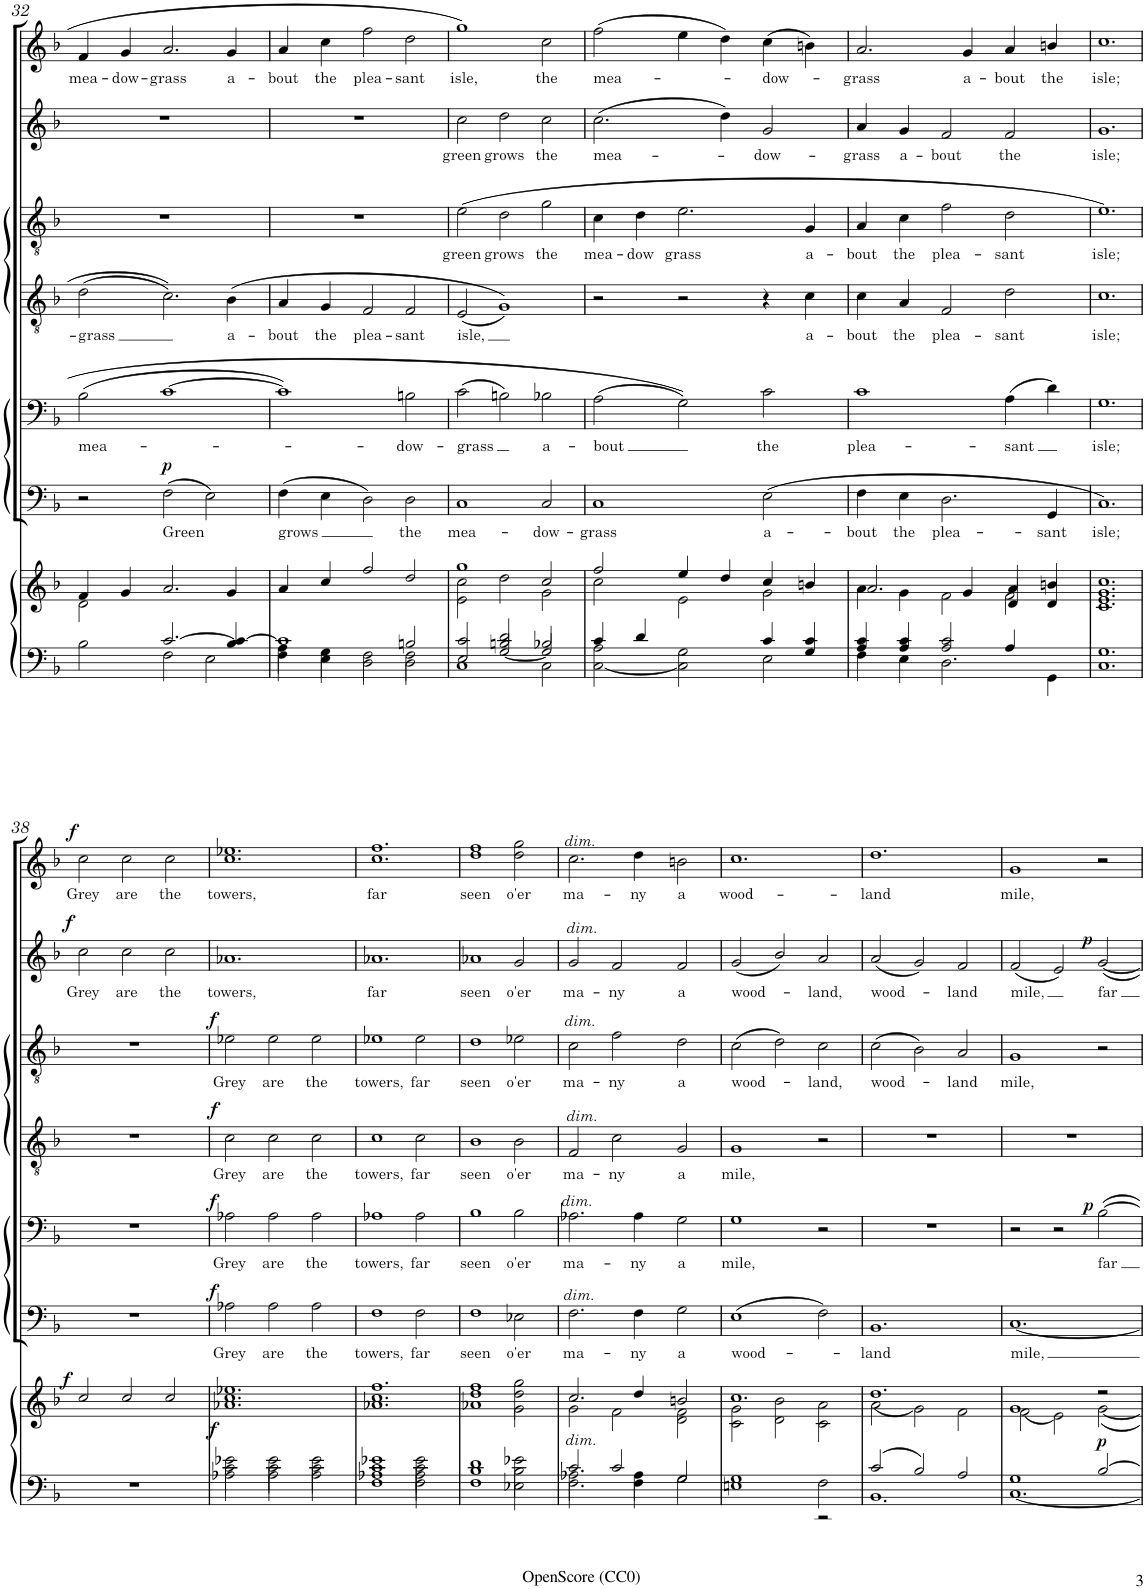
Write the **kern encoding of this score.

**kern	**kern	**dynam	**kern	**text	**dynam	**kern	**text	**dynam	**kern	**text	**dynam	**kern	**text	**dynam	**kern	**text	**dynam	**kern	**text	**dynam
*part7	*part7	*part7	*part6	*part6	*part6	*part5	*part5	*part5	*part4	*part4	*part4	*part3	*part3	*part3	*part2	*part2	*part2	*part1	*part1	*part1
*staff8	*staff7	*staff7/8	*staff6	*staff6	*staff6	*staff5	*staff5	*staff5	*staff4	*staff4	*staff4	*staff3	*staff3	*staff3	*staff2	*staff2	*staff2	*staff1	*staff1	*staff1
*I"Piano for practice only	*	*	*I"Bass II	*	*	*I"Bass I	*	*	*I"Tenor II	*	*	*I"Tenor I	*	*	*I"Alto	*	*	*I"Soprano	*	*
*I'Pno	*	*	*	*	*	*	*	*	*	*	*	*	*	*	*	*	*	*	*	*
!!LO:PB:g=z
*clefF4	*clefG2	*	*clefF4	*	*	*clefF4	*	*	*clefGv2	*	*	*clefGv2	*	*	*clefG2	*	*	*clefG2	*	*
*k[b-]	*k[b-]	*	*k[b-]	*	*	*k[b-]	*	*	*k[b-]	*	*	*k[b-]	*	*	*k[b-]	*	*	*k[b-]	*	*
*M3/2	*M3/2	*	*M3/2	*	*	*M3/2	*	*	*M3/2	*	*	*M3/2	*	*	*M3/2	*	*	*M3/2	*	*
=32	=32	=32	=32	=32	=32	=32	=32	=32	=32	=32	=32	=32	=32	=32	=32	=32	=32	=32	=32	=32
*^	*^	*	*	*	*	*	*	*	*	*	*	*	*	*	*	*	*	*	*	*
!	!	!	!	!	!	!	!	!	!LO:LY:b	!	!	!LO:LY:b	!	!	!	!	!	!	!	!	!LO:LY:b	!
2B-\	2ryy	4f/	2d\	.	2r	.	.	(2B-\	mea-	.	(2d\	-grass	.	1.r	.	.	1.r	.	.	4f/	mea-	.
!	!	!	!	!	!	!	!	!	!	!	!	!	!	!	!	!	!	!	!	!	!LO:LY:b	!
.	.	4g/	.	.	.	.	.	.	.	.	.	.	.	.	.	.	.	.	.	4g/	-dow-	.
!	!	!	!	!	!	!LO:LY:b	!LO:DY:a	!	!	!	!	!	!	!	!	!	!	!	!	!	!LO:LY:b	!
[2.c/	2F\	2.a/	1ryy	.	(2F\	Green	p	[1c	.	.	2.c\)	.	.	.	.	.	.	.	.	2.a/	-grass	.
.	2E\	.	.	.	2E\)	.	.	.	.	.	.	.	.	.	.	.	.	.	.	.	.	.
!	!	!	!	!	!	!	!	!	!	!	!	!LO:LY:b	!	!	!	!	!	!	!	!	!LO:LY:b	!
4B-/ 4c/_	.	4g/	.	.	.	.	.	.	.	.	(4B-\	a-	.	.	.	.	.	.	.	4g/	a-	.
*	*	*v	*v	*	*	*	*	*	*	*	*	*	*	*	*	*	*	*	*	*	*	*
=33	=33	=33	=33	=33	=33	=33	=33	=33	=33	=33	=33	=33	=33	=33	=33	=33	=33	=33	=33	=33	=33
*	*^	*	*	*	*	*	*	*	*	*	*	*	*	*	*	*	*	*	*	*	*
!	!	!	!	!	!	!LO:LY:b	!	!	!	!	!	!LO:LY:b	!	!	!	!	!	!	!	!	!LO:LY:b	!
4A\	1c]	4F\	4a/	.	(4F\	grows	.	1c])	.	.	4A/	-bout	.	1.r	.	.	1.r	.	.	4a/	-bout	.
!	!	!	!	!	!	!	!	!	!	!	!	!LO:LY:b	!	!	!	!	!	!	!	!	!LO:LY:b	!
4G\	.	4E\	4cc/	.	4E\	.	.	.	.	.	4G/	the	.	.	.	.	.	.	.	4cc\	the	.
!	!	!	!	!	!	!	!	!	!	!	!	!LO:LY:b	!	!	!	!	!	!	!	!	!LO:LY:b	!
2F\	.	2D\	2ff/	.	2D\)	.	.	.	.	.	2F/	plea-	.	.	.	.	.	.	.	2ff\	plea-	.
!	!	!	!	!	!	!LO:LY:b	!	!	!LO:LY:b	!	!	!LO:LY:b	!	!	!	!	!	!	!	!	!LO:LY:b	!
2F\	2Bn/	2D\	2dd/	.	2D\	the	.	2Bn\	-dow-	.	2F/	-sant	.	.	.	.	.	.	.	2dd\	-sant	.
=34	=34	=34	=34	=34	=34	=34	=34	=34	=34	=34	=34	=34	=34	=34	=34	=34	=34	=34	=34	=34	=34	=34
*	*	*	*^	*	*	*	*	*	*	*	*	*	*	*	*	*	*	*	*	*	*	*
*	*	*	*	*^	*	*	*	*	*	*	*	*	*	*	*	*	*	*	*	*	*	*	*
!	!	!	!	!	!	!	!	!LO:LY:b	!	!	!LO:LY:b	!	!	!LO:LY:b	!	!	!LO:LY:b	!	!	!LO:LY:b	!	!	!LO:LY:b	!
2E/	2c/	1C	1gg	2cc\	2e\	.	1C	mea-	.	(2c\	-grass	.	(2E/	isle,	.	(2e\	green	.	2cc\	green	.	1gg	isle,	.
!	!	!	!	!	!	!	!	!	!	!	!	!	!	!	!	!	!LO:LY:b	!	!	!LO:LY:b	!	!	!	!
[<2G/	2Bn/ 2d/	.	.	2dd\	2ryy	.	.	.	.	2Bn\)	.	.	1G))	.	.	2d\	grows	.	2dd\	grows	.	.	.	.
!	!	!	!	!	!	!	!	!LO:LY:b	!	!	!LO:LY:b	!	!	!	!	!	!LO:LY:b	!	!	!LO:LY:b	!	!	!LO:LY:b	!
2G/]	2B-X/	2C\	2cc/	2ryy	2g\	.	2C/	-dow-	.	2B-X\	a-	.	.	.	.	2g\	the	.	2cc\	the	.	2cc\	the	.
=35	=35	=35	=35	=35	=35	=35	=35	=35	=35	=35	=35	=35	=35	=35	=35	=35	=35	=35	=35	=35	=35	=35	=35	=35
!	!	!	!	!	!	!	!	!LO:LY:b	!	!	!LO:LY:b	!	!	!	!	!	!LO:LY:b	!	!	!LO:LY:b	!	!	!LO:LY:b	!
*	*v	*v	*	*	*	*	*	*	*	*	*	*	*	*	*	*	*	*	*	*	*	*	*	*
*	*	*	*v	*v	*	*	*	*	*	*	*	*	*	*	*	*	*	*	*	*	*	*	*
4c/	[2C\ 2A\	2ff/	2cc\	.	1C	-grass	.	(2A\	-bout	.	2r	.	.	4c\	mea-	.	(2.cc\	mea-	.	(2ff\	mea-	.
!	!	!	!	!	!	!	!	!	!	!	!	!	!	!	!LO:LY:b	!	!	!	!	!	!	!
4d/	.	.	.	.	.	.	.	.	.	.	.	.	.	4d\	-dow	.	.	.	.	.	.	.
!	!	!	!	!	!	!	!	!	!	!	!	!	!	!	!LO:LY:b	!	!	!	!	!	!	!
2ryy	2C\] 2G\	4ee/	2e\	.	.	.	.	2G\)	.	.	2r	.	.	2.e\	grass	.	.	.	.	4ee\	.	.
.	.	4dd/	.	.	.	.	.	.	.	.	.	.	.	.	.	.	4dd\)	.	.	4dd\)	.	.
!	!	!	!	!	!	!LO:LY:b	!	!	!LO:LY:b	!	!	!	!	!	!	!	!	!LO:LY:b	!	!	!LO:LY:b	!
4c/	2E\	4cc/	2g\	.	(2E\	a-	.	2c\	the	.	4r	.	.	.	.	.	2g/	-dow-	.	(4cc\	-dow-	.
!	!	!	!	!	!	!	!	!	!	!	!	!LO:LY:b	!	!	!LO:LY:b	!	!	!	!	!	!	!
4G/ 4c/	.	4bn/	.	.	.	.	.	.	.	.	4c\	a-	.	4G/	a-	.	.	.	.	4bn\)	.	.
=36	=36	=36	=36	=36	=36	=36	=36	=36	=36	=36	=36	=36	=36	=36	=36	=36	=36	=36	=36	=36	=36	=36
*	*^	*	*^	*	*	*	*	*	*	*	*	*	*	*	*	*	*	*	*	*	*	*
!	!	!	!	!	!	!	!	!LO:LY:b	!	!	!LO:LY:b	!	!	!LO:LY:b	!	!	!LO:LY:b	!	!	!LO:LY:b	!	!	!LO:LY:b	!
4A/ 4c/	4F\	2ryy	2.a/	4a\	2ryy	.	4F\	-bout	.	1c	plea-	.	4c\	-bout	.	4A/	-bout	.	4a/	-grass	.	2.a/	-grass	.
!	!	!	!	!	!	!	!	!LO:LY:b	!	!	!	!	!	!LO:LY:b	!	!	!LO:LY:b	!	!	!LO:LY:b	!	!	!	!
4A/ 4c/	4E\	.	.	4g\	.	.	4E\	the	.	.	.	.	4A/	the	.	4c\	the	.	4g/	a-	.	.	.	.
!	!	!	!	!	!	!	!	!LO:LY:b	!	!	!	!	!	!LO:LY:b	!	!	!LO:LY:b	!	!	!LO:LY:b	!	!	!	!
2A/ 2c/	1ryy	2.D\	.	2ryy	2f\	.	2.D\	plea-	.	.	.	.	2F/	plea-	.	2f\	plea-	.	2f/	-bout	.	.	.	.
!	!	!	!	!	!	!	!	!	!	!	!	!	!	!	!	!	!	!	!	!	!	!	!LO:LY:b	!
.	.	.	4g/	.	.	.	.	.	.	.	.	.	.	.	.	.	.	.	.	.	.	4g/	a-	.
!	!	!	!	!	!	!	!	!	!	!	!LO:LY:b	!	!	!LO:LY:b	!	!	!LO:LY:b	!	!	!LO:LY:b	!	!	!LO:LY:b	!
4A/	.	.	4a/	2f\	4d/	.	.	.	.	(4A\	-sant	.	2d\	-sant	.	2d\	-sant	.	2f/	the	.	4a/	-bout	.
!	!	!	!	!	!	!	!	!LO:LY:b	!	!	!	!	!	!	!	!	!	!	!	!	!	!	!LO:LY:b	!
4GG\	.	4ryy	4bn/	.	4d/	.	4GG/	-sant	.	4d\)	.	.	.	.	.	.	.	.	.	.	.	4bn/	the	.
=37	=37	=37	=37	=37	=37	=37	=37	=37	=37	=37	=37	=37	=37	=37	=37	=37	=37	=37	=37	=37	=37	=37	=37	=37
!	!	!	!	!	!	!	!	!LO:LY:b	!	!	!LO:LY:b	!	!	!LO:LY:b	!	!	!LO:LY:b	!	!	!LO:LY:b	!	!	!LO:LY:b	!
*	*v	*v	*	*	*	*	*	*	*	*	*	*	*	*	*	*	*	*	*	*	*	*	*	*
*	*	*v	*v	*v	*	*	*	*	*	*	*	*	*	*	*	*	*	*	*	*	*	*	*
1.G	1.C	1.c 1.e 1.g 1.cc	.	1.C)	isle;	.	1.G	isle;	.	1.c	isle;	.	1.e)	isle;	.	1.g	isle;	.	1.cc	isle;	.
!!LO:LB:g=z
=38	=38	=38	=38	=38	=38	=38	=38	=38	=38	=38	=38	=38	=38	=38	=38	=38	=38	=38	=38	=38	=38
!	!	!	!LO:DY:a	!	!	!	!	!	!	!	!	!	!	!	!	!	!LO:LY:b	!LO:DY:a	!	!LO:LY:b	!LO:DY:a
*v	*v	*	*	*	*	*	*	*	*	*	*	*	*	*	*	*	*	*	*	*	*
1.r	2cc/	f	1.r	.	.	1.r	.	.	1.r	.	.	1.r	.	.	2cc\	Grey	f	2cc\	Grey	f
!	!	!	!	!	!	!	!	!	!	!	!	!	!	!	!	!LO:LY:b	!	!	!LO:LY:b	!
.	2cc/	.	.	.	.	.	.	.	.	.	.	.	.	.	2cc\	are	.	2cc\	are	.
!	!	!	!	!	!	!	!	!	!	!	!	!	!	!	!	!LO:LY:b	!	!	!LO:LY:b	!
.	2cc/	.	.	.	.	.	.	.	.	.	.	.	.	.	2cc\	the	.	2cc\	the	.
=39	=39	=39	=39	=39	=39	=39	=39	=39	=39	=39	=39	=39	=39	=39	=39	=39	=39	=39	=39	=39
*^	*^	*	*	*	*	*	*	*	*	*	*	*	*	*	*	*	*	*	*	*
*	*^	*	*	*	*	*	*	*	*	*	*	*	*	*	*	*	*	*	*	*	*	*
!	!	!	!	!	!LO:DY:b	!	!LO:LY:b	!LO:DY:a	!	!LO:LY:b	!LO:DY:a	!	!LO:LY:b	!LO:DY:a	!	!LO:LY:b	!LO:DY:a	!	!LO:LY:b	!	!	!LO:LY:b	!
2e-X\	2c\	2A-X\	1.cc 1.ee-X	1.a-X	f	2A-X\	Grey	f	2A-X\	Grey	f	2c\	Grey	f	2e-X\	Grey	f	1.a-X	towers,	.	1.cc 1.ee-X	towers,	.
!	!	!	!	!	!	!	!LO:LY:b	!	!	!LO:LY:b	!	!	!LO:LY:b	!	!	!LO:LY:b	!	!	!	!	!	!	!
2e-\	2c\	2A-\	.	.	.	2A-\	are	.	2A-\	are	.	2c\	are	.	2e-\	are	.	.	.	.	.	.	.
!	!	!	!	!	!	!	!LO:LY:b	!	!	!LO:LY:b	!	!	!LO:LY:b	!	!	!LO:LY:b	!	!	!	!	!	!	!
2e-\	2c\	2A-\	.	.	.	2A-\	the	.	2A-\	the	.	2c\	the	.	2e-\	the	.	.	.	.	.	.	.
=40	=40	=40	=40	=40	=40	=40	=40	=40	=40	=40	=40	=40	=40	=40	=40	=40	=40	=40	=40	=40	=40	=40	=40
*	*	*^	*	*	*	*	*	*	*	*	*	*	*	*	*	*	*	*	*	*	*	*	*
!	!	!	!	!	!	!	!	!LO:LY:b	!	!	!LO:LY:b	!	!	!LO:LY:b	!	!	!LO:LY:b	!	!	!LO:LY:b	!	!	!LO:LY:b	!
1e-X	1c	1A-X	1F	1.cc 1.ff	1.a-X	.	1F	towers,	.	1A-X	towers,	.	1c	towers,	.	1e-X	towers,	.	1.a-X	far	.	1.cc 1.ff	far	.
!	!	!	!	!	!	!	!	!LO:LY:b	!	!	!LO:LY:b	!	!	!LO:LY:b	!	!	!LO:LY:b	!	!	!	!	!	!	!
2e-\	2c\	2A-\	2F\	.	.	.	2F\	far	.	2A-\	far	.	2c\	far	.	2e-\	far	.	.	.	.	.	.	.
=41	=41	=41	=41	=41	=41	=41	=41	=41	=41	=41	=41	=41	=41	=41	=41	=41	=41	=41	=41	=41	=41	=41	=41	=41
!	!	!	!	!	!	!	!	!LO:LY:b	!	!	!LO:LY:b	!	!	!LO:LY:b	!	!	!LO:LY:b	!	!	!LO:LY:b	!	!	!LO:LY:b	!
*	*	*v	*v	*	*	*	*	*	*	*	*	*	*	*	*	*	*	*	*	*	*	*	*	*
1d	1B-	1F	1dd 1ff	1a-X	.	1F	seen	.	1B-	seen	.	1B-	seen	.	1d	seen	.	1a-X	seen	.	1dd 1ff	seen	.
!	!	!	!	!	!	!	!LO:LY:b	!	!	!LO:LY:b	!	!	!LO:LY:b	!	!	!LO:LY:b	!	!	!LO:LY:b	!	!	!LO:LY:b	!
2e-X\	2B-\	2E-X\	2dd\ 2gg\	2g\	.	2E-X\	o'er	.	2B-\	o'er	.	2B-\	o'er	.	2e-X\	o'er	.	2g/	o'er	.	2dd\ 2gg\	o'er	.
=42	=42	=42	=42	=42	=42	=42	=42	=42	=42	=42	=42	=42	=42	=42	=42	=42	=42	=42	=42	=42	=42	=42	=42
*	*	*^	*	*	*	*	*	*	*	*	*	*	*	*	*	*	*	*	*	*	*	*	*
!	!	!	!	!	!	!	!	!	!	!	!	!	!	!	!	!	!	!	!	!	!	!LO:TX:a:i:t=dim.	!	!
!	!	!	!	!	!	!	!	!	!	!	!	!	!	!	!	!	!	!	!LO:TX:a:i:t=dim.	!	!	!	!	!
!	!	!	!	!	!	!	!	!	!	!	!	!	!	!	!	!LO:TX:a:i:t=dim.	!	!	!	!	!	!	!	!
!	!	!	!	!	!	!	!	!	!	!	!	!	!LO:TX:a:i:t=dim.	!	!	!	!	!	!	!	!	!	!	!
!	!	!	!	!	!	!	!	!	!	!LO:TX:a:i:t=dim.	!	!	!	!	!	!	!	!	!	!	!	!	!	!
!	!	!	!	!	!	!	!LO:TX:a:i:t=dim.	!	!	!	!	!	!	!	!	!	!	!	!	!	!	!	!	!
!	!	!	!	!LO:TX:b:i:t=dim.	!	!	!	!	!	!	!	!	!	!	!	!	!	!	!	!	!	!	!	!
!	!	!	!	!	!	!	!	!LO:LY:b	!	!	!LO:LY:b	!	!	!LO:LY:b	!	!	!LO:LY:b	!	!	!LO:LY:b	!	!	!LO:LY:b	!
2c/	1ryy	2.A-X\	2.F\	2.cc/	2g\	.	2.F\	ma-	.	2.A-X\	ma-	.	2F/	ma-	.	2c\	ma-	.	2g/	ma-	.	2.cc\	ma-	.
!	!	!	!	!	!	!	!	!	!	!	!	!	!	!LO:LY:b	!	!	!LO:LY:b	!	!	!LO:LY:b	!	!	!	!
2c/	.	.	.	.	2f\	.	.	.	.	.	.	.	2c\	-ny	.	2f\	ny	.	2f/	-ny	.	.	.	.
!	!	!	!	!	!	!	!	!LO:LY:b	!	!	!LO:LY:b	!	!	!	!	!	!	!	!	!	!	!	!LO:LY:b	!
.	.	4A-\	4F\	4dd/	.	.	4F\	-ny	.	4A-\	-ny	.	.	.	.	.	.	.	.	.	.	4dd\	-ny	.
!	!	!	!	!	!	!	!	!LO:LY:b	!	!	!LO:LY:b	!	!	!LO:LY:b	!	!	!LO:LY:b	!	!	!LO:LY:b	!	!	!LO:LY:b	!
2G/	2G\	2ryy	2ryy	2bn/	2d\ 2f\	.	2G\	a	.	2G\	a	.	2G/	a	.	2d\	a	.	2f/	a	.	2bn\	a	.
=43	=43	=43	=43	=43	=43	=43	=43	=43	=43	=43	=43	=43	=43	=43	=43	=43	=43	=43	=43	=43	=43	=43	=43	=43
!	!	!	!	!	!	!	!	!LO:LY:b	!	!	!LO:LY:b	!	!	!LO:LY:b	!	!	!LO:LY:b	!	!	!LO:LY:b	!	!	!LO:LY:b	!
*	*v	*v	*v	*	*	*	*	*	*	*	*	*	*	*	*	*	*	*	*	*	*	*	*	*
1G	1En	1.cc	2c\ 2g\	.	(1E	wood-	.	1G	mile,	.	1G	mile,	.	(2c\	wood-	.	(2g/	wood-	.	1.cc	wood-	.
.	.	.	2d\ 2b-\	.	.	.	.	.	.	.	.	.	.	2d\)	.	.	2b-/)	.	.	.	.	.
!	!	!	!	!	!	!	!	!	!	!	!	!	!	!	!LO:LY:b	!	!	!LO:LY:b	!	!	!	!
2F\	2r	.	2c\ 2a\	.	2F\)	.	.	2r	.	.	2r	.	.	2c\	-land,	.	2a/	-land,	.	.	.	.
=44	=44	=44	=44	=44	=44	=44	=44	=44	=44	=44	=44	=44	=44	=44	=44	=44	=44	=44	=44	=44	=44	=44
!	!	!	!	!	!	!LO:LY:b	!	!	!	!	!	!	!	!	!LO:LY:b	!	!	!LO:LY:b	!	!	!LO:LY:b	!
2c/	1.BB-	1.dd	(<2a\	.	1.BB-	-land	.	1.r	.	.	1.r	.	.	(2c\	wood-	.	(2a/	wood-	.	1.dd	-land	.
2B-/	.	.	2g\)	.	.	.	.	.	.	.	.	.	.	2B-\)	.	.	2g/)	.	.	.	.	.
!	!	!	!	!	!	!	!	!	!	!	!	!	!	!	!LO:LY:b	!	!	!LO:LY:b	!	!	!	!
2A/	.	.	2f\	.	.	.	.	.	.	.	.	.	.	2A/	-land	.	2f/	-land	.	.	.	.
=45	=45	=45	=45	=45	=45	=45	=45	=45	=45	=45	=45	=45	=45	=45	=45	=45	=45	=45	=45	=45	=45	=45
!	!	!	!	!	!	!LO:LY:b	!	!	!	!	!	!	!	!	!LO:LY:b	!	!	!LO:LY:b	!	!	!LO:LY:b	!
1G	[1.C	1g	(2f\	.	[1.C	mile,	.	2r	.	.	1.r	.	.	1G	mile,	.	(2f/	-mile,	.	1g	mile,	.
.	.	.	2e\)	.	.	.	.	2r	.	.	.	.	.	.	.	.	2e/)	.	.	.	.	.
!	!	!	!	!LO:DY:b	!	!	!	!	!LO:LY:b	!LO:DY:a	!	!	!	!	!	!	!	!LO:LY:b	!LO:DY:a	!	!	!
[2B-/	.	2r	[2g\	p	.	.	.	[2B-\	far	p	.	.	.	2r	.	.	[2g/	far	p	2r	.	.
*v	*v	*	*	*	*	*	*	*	*	*	*	*	*	*	*	*	*	*	*	*	*	*
*	*v	*v	*	*	*	*	*	*	*	*	*	*	*	*	*	*	*	*	*	*	*
=	=	=	=	=	=	=	=	=	=	=	=	=	=	=	=	=	=	=	=	=
*-	*-	*-	*-	*-	*-	*-	*-	*-	*-	*-	*-	*-	*-	*-	*-	*-	*-	*-	*-	*-
